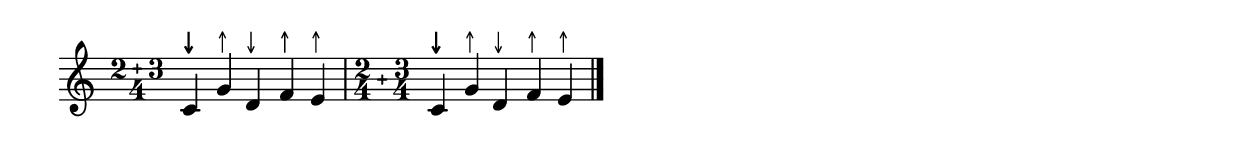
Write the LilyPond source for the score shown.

\version "2.18.2"
\header {
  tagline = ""
}

strokeUp = \markup { \postscript #"
  0.1     setlinewidth
  0.5 0   moveto
  0.5 2   lineto
  0.2 1.4 lineto
  0.5 2   moveto
  0.8 1.4 lineto
  stroke
"}

shortUp = \markup { \postscript #"
  0.1     setlinewidth
  0.5 0   moveto
  0.5 1   lineto
  0.2 0.6 lineto
  0.5 1   moveto
  0.8 0.6 lineto
  stroke
"}


strokeDown = \markup { \postscript #"
  0.1     setlinewidth
  0.5 2   moveto
  0.5 0   lineto
  0.2 0.6 lineto
  0.5 0   moveto
  0.8 0.6 lineto
  stroke
"}

strokeDownStrong = \markup { \postscript #"
  0.2      setlinewidth
  0.5 2    moveto
  0.5 0    lineto
  0.15 0.6 lineto
  0.5 0    moveto
  0.85 0.6 lineto
  stroke
"}


\new Staff \relative c' {
  \compoundMeter #'((2 3 4))
  c4 ^\strokeDownStrong
  g' ^\strokeUp
  d ^\strokeDown
  f ^\strokeUp
  e ^\strokeUp |
  \compoundMeter #'((2 4) (3 4))
  c4 ^\strokeDownStrong
  g' ^\strokeUp
  d ^\strokeDown
  f ^\strokeUp
  e ^\strokeUp 
  \bar "|."
}

\layout {
%  ragged-last = ##t
%  line-width = 150\mm
  indent = 0\mm
}
